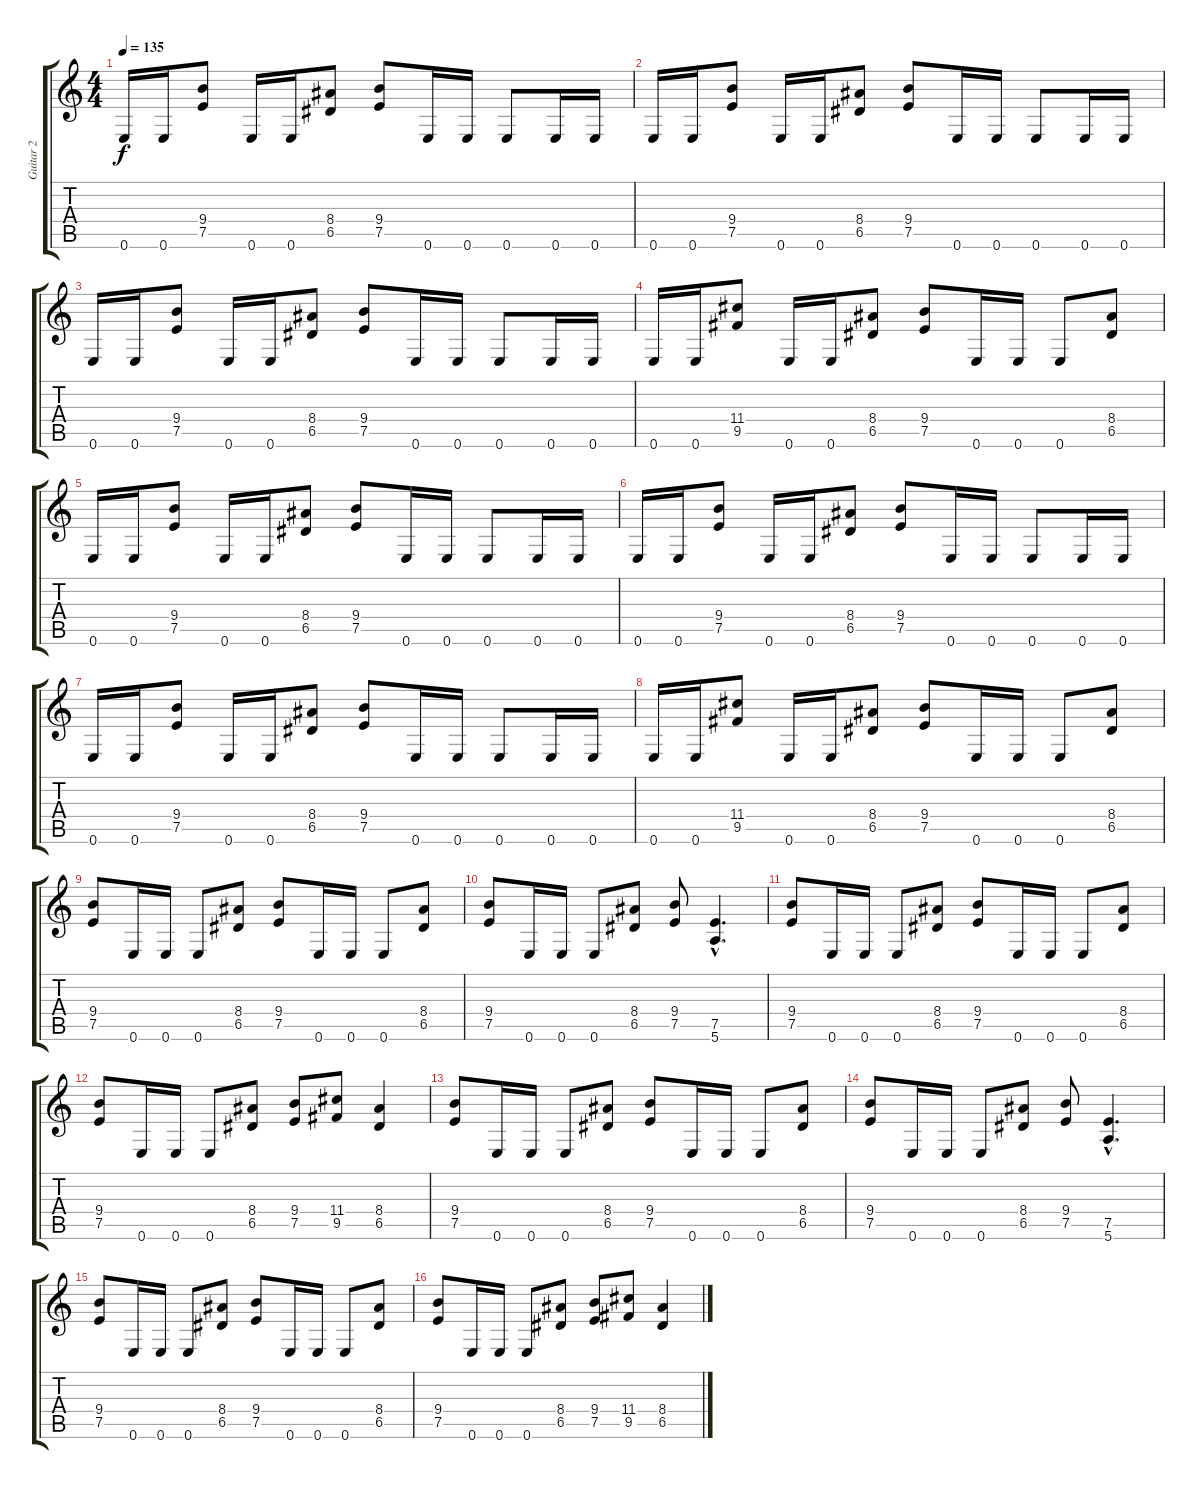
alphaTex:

\track ("Guitar 2" "Guitar 2") {instrument distortionguitar}
\staff {score tabs}
\tuning (E4 B3 G3 D3 A2 E2) {hide}
\ts (4 4)
\tempo 135
\clef g2
\ks c
0.6.16{dy f} 0.6.16 (9.4 7.5).8 0.6.16 0.6.16 (8.4 6.5).8 (9.4 7.5).8 0.6.16 0.6.16 0.6.8 0.6.16 0.6.16 |
0.6.16 0.6.16 (9.4 7.5).8 0.6.16 0.6.16 (8.4 6.5).8 (9.4 7.5).8 0.6.16 0.6.16 0.6.8 0.6.16 0.6.16 |
0.6.16 0.6.16 (9.4 7.5).8 0.6.16 0.6.16 (8.4 6.5).8 (9.4 7.5).8 0.6.16 0.6.16 0.6.8 0.6.16 0.6.16 |
0.6.16 0.6.16 (11.4 9.5).8 0.6.16 0.6.16 (8.4 6.5).8 (9.4 7.5).8 0.6.16 0.6.16 0.6.8 (8.4 6.5).8 |
0.6.16 0.6.16 (9.4 7.5).8 0.6.16 0.6.16 (8.4 6.5).8 (9.4 7.5).8 0.6.16 0.6.16 0.6.8 0.6.16 0.6.16 |
0.6.16 0.6.16 (9.4 7.5).8 0.6.16 0.6.16 (8.4 6.5).8 (9.4 7.5).8 0.6.16 0.6.16 0.6.8 0.6.16 0.6.16 |
0.6.16 0.6.16 (9.4 7.5).8 0.6.16 0.6.16 (8.4 6.5).8 (9.4 7.5).8 0.6.16 0.6.16 0.6.8 0.6.16 0.6.16 |
0.6.16 0.6.16 (11.4 9.5).8 0.6.16 0.6.16 (8.4 6.5).8 (9.4 7.5).8 0.6.16 0.6.16 0.6.8 (8.4 6.5).8 |
(9.4 7.5).8 0.6.16 0.6.16 0.6.8 (8.4 6.5).8 (9.4 7.5).8 0.6.16 0.6.16 0.6.8 (8.4 6.5).8 |
(9.4 7.5).8 0.6.16 0.6.16 0.6.8 (8.4 6.5).8 (9.4 7.5).8 (7.5{hac} 5.6{hac}).4{d} |
(9.4 7.5).8 0.6.16 0.6.16 0.6.8 (8.4 6.5).8 (9.4 7.5).8 0.6.16 0.6.16 0.6.8 (8.4 6.5).8 |
(9.4 7.5).8 0.6.16 0.6.16 0.6.8 (8.4 6.5).8 (9.4 7.5).8 (11.4 9.5).8 (8.4 6.5).4 |
(9.4 7.5).8 0.6.16 0.6.16 0.6.8 (8.4 6.5).8 (9.4 7.5).8 0.6.16 0.6.16 0.6.8 (8.4 6.5).8 |
(9.4 7.5).8 0.6.16 0.6.16 0.6.8 (8.4 6.5).8 (9.4 7.5).8 (7.5{hac} 5.6{hac}).4{d} |
(9.4 7.5).8 0.6.16 0.6.16 0.6.8 (8.4 6.5).8 (9.4 7.5).8 0.6.16 0.6.16 0.6.8 (8.4 6.5).8 |
(9.4 7.5).8 0.6.16 0.6.16 0.6.8 (8.4 6.5).8 (9.4 7.5).8 (11.4 9.5).8 (8.4 6.5).4
